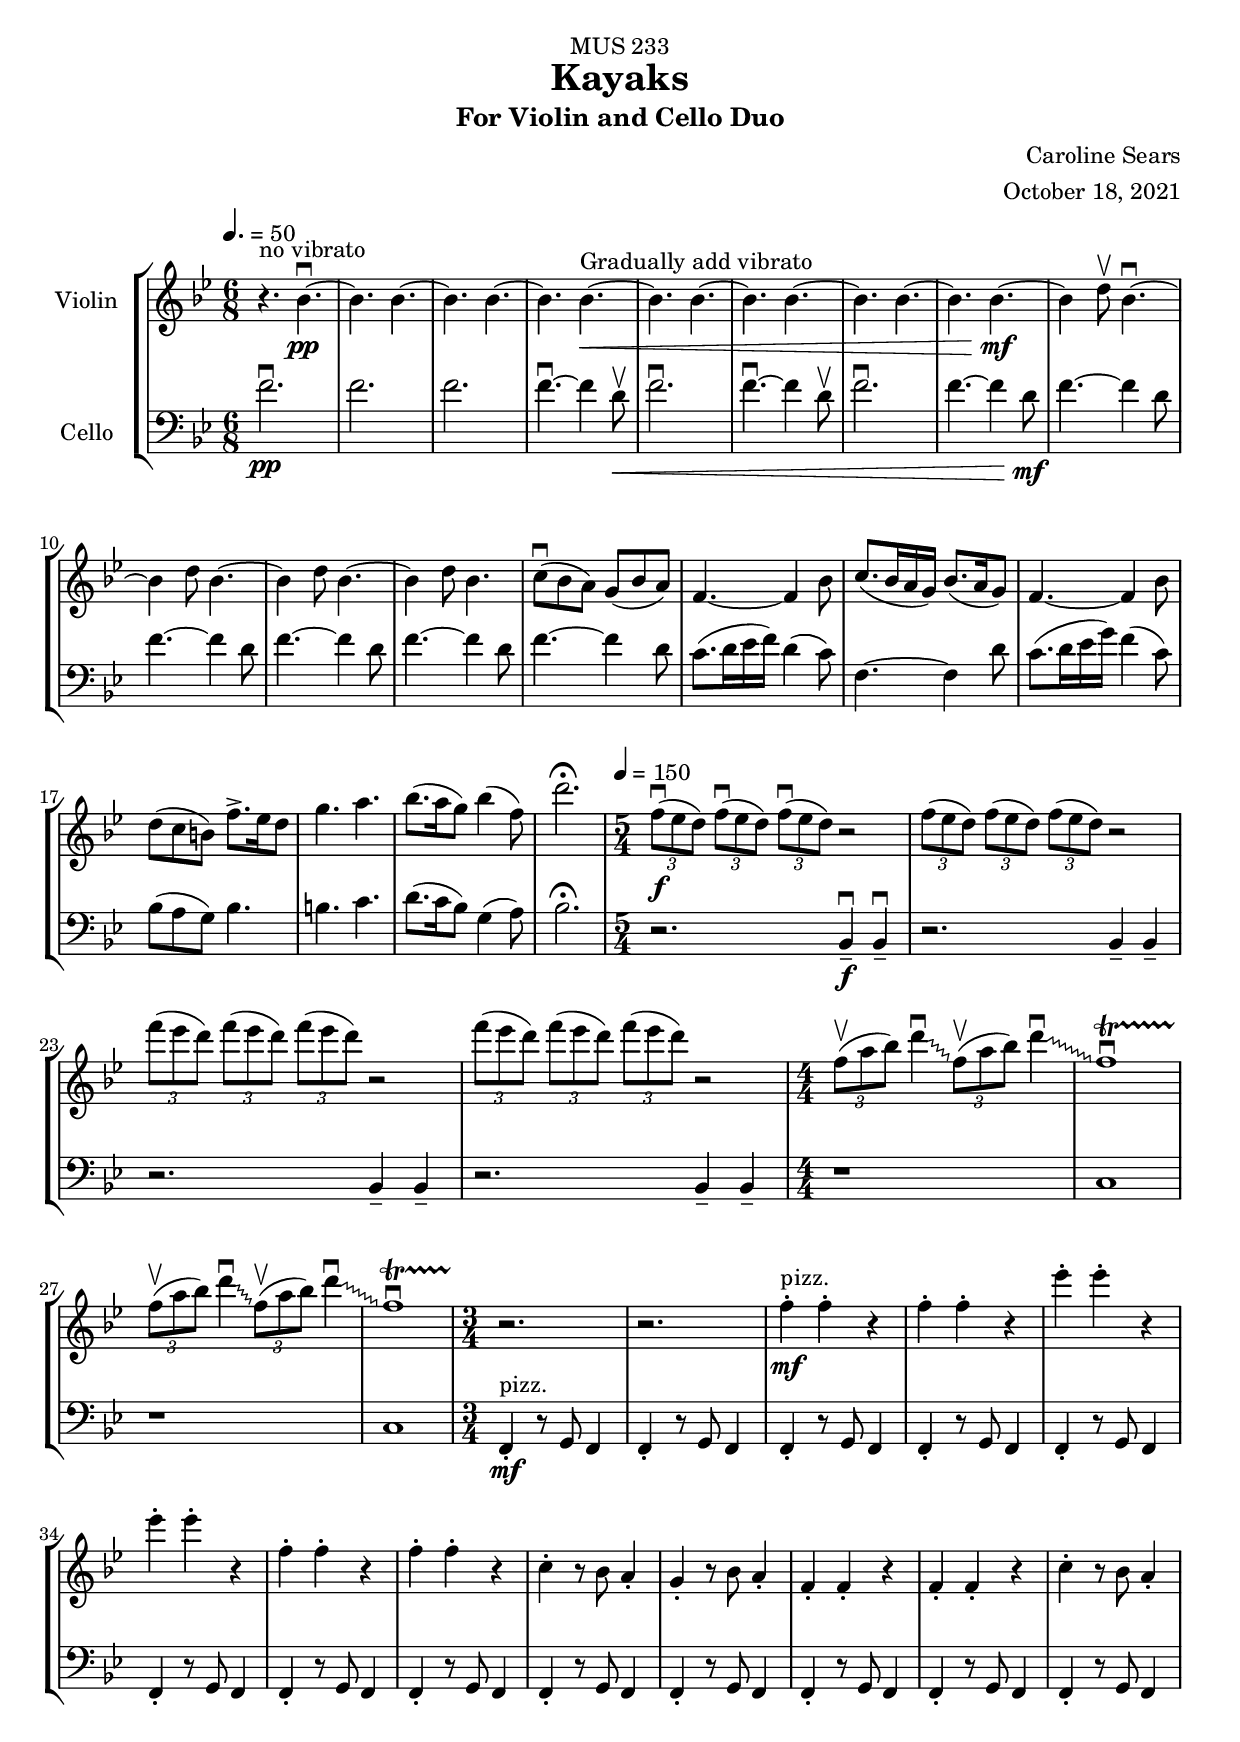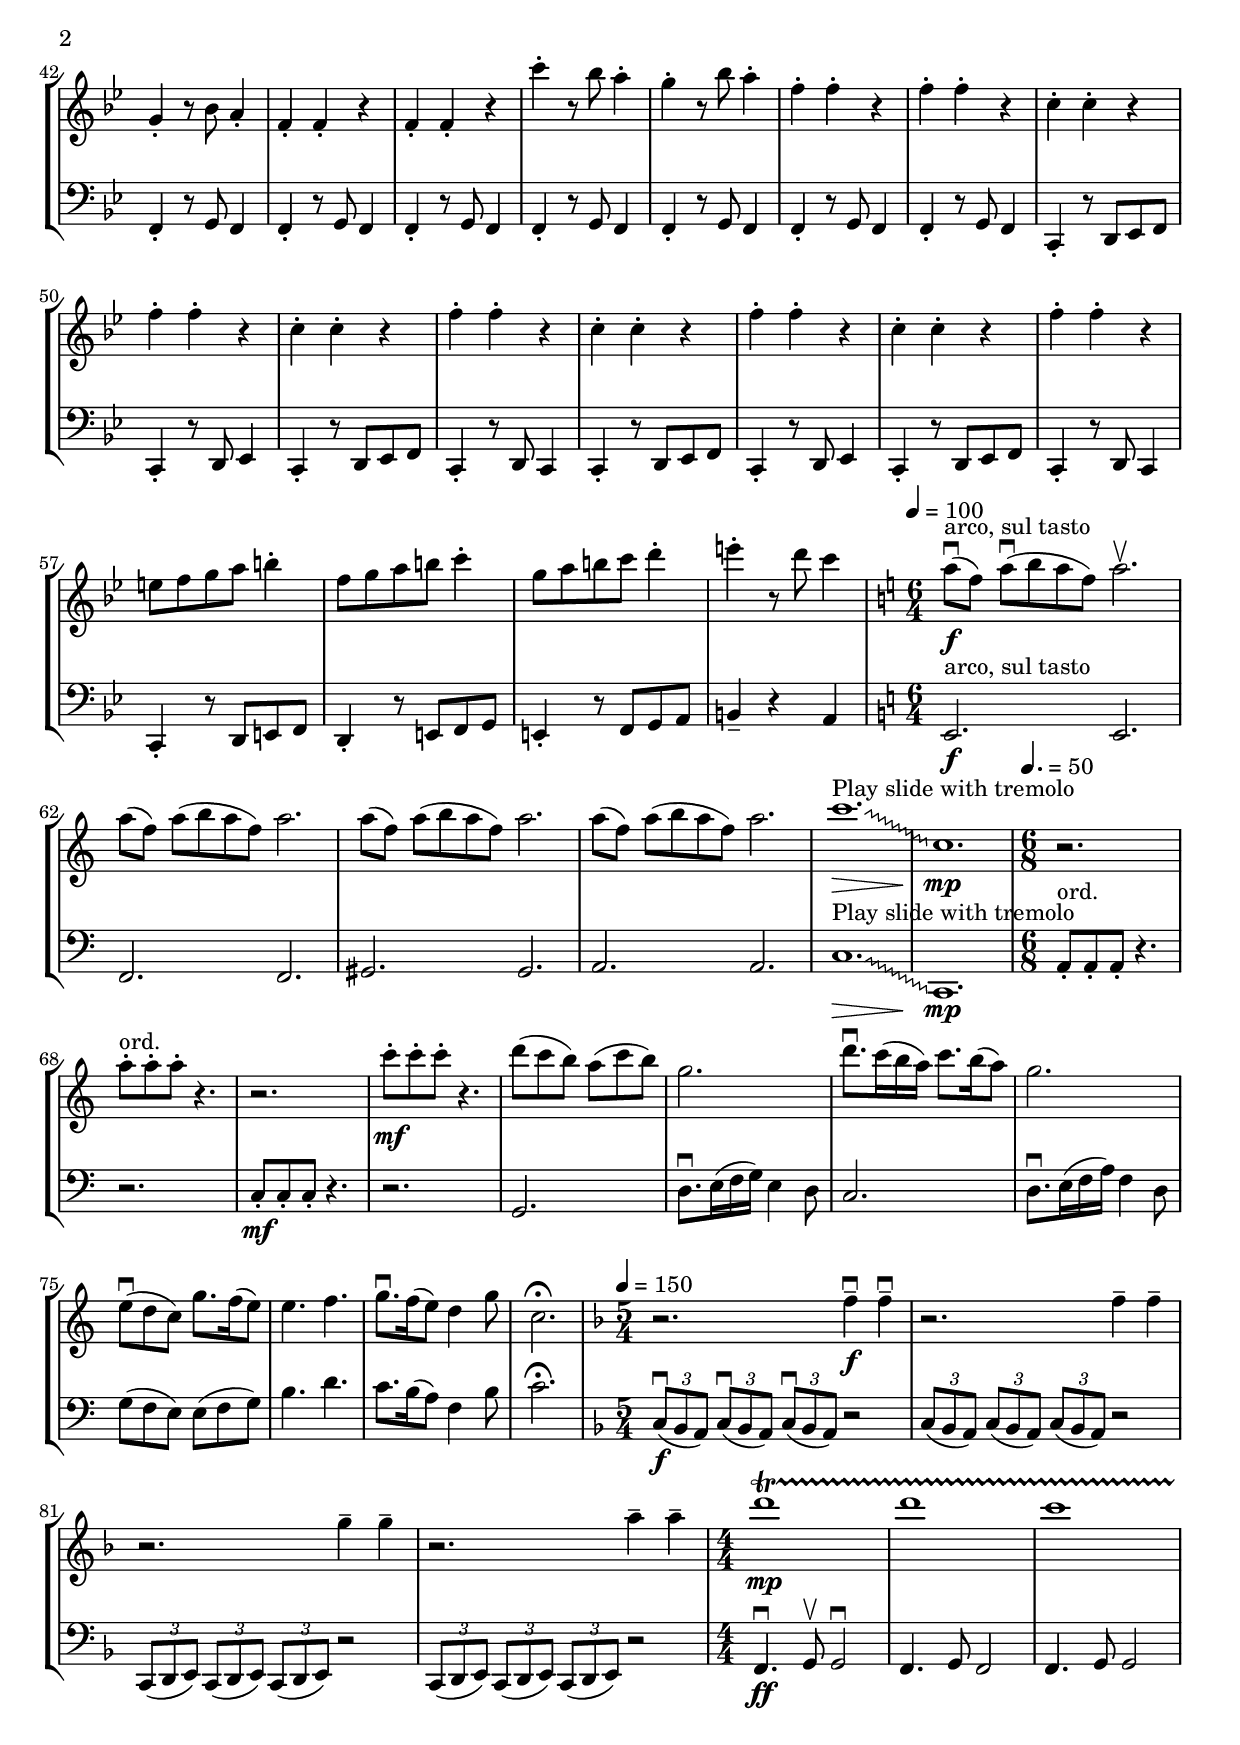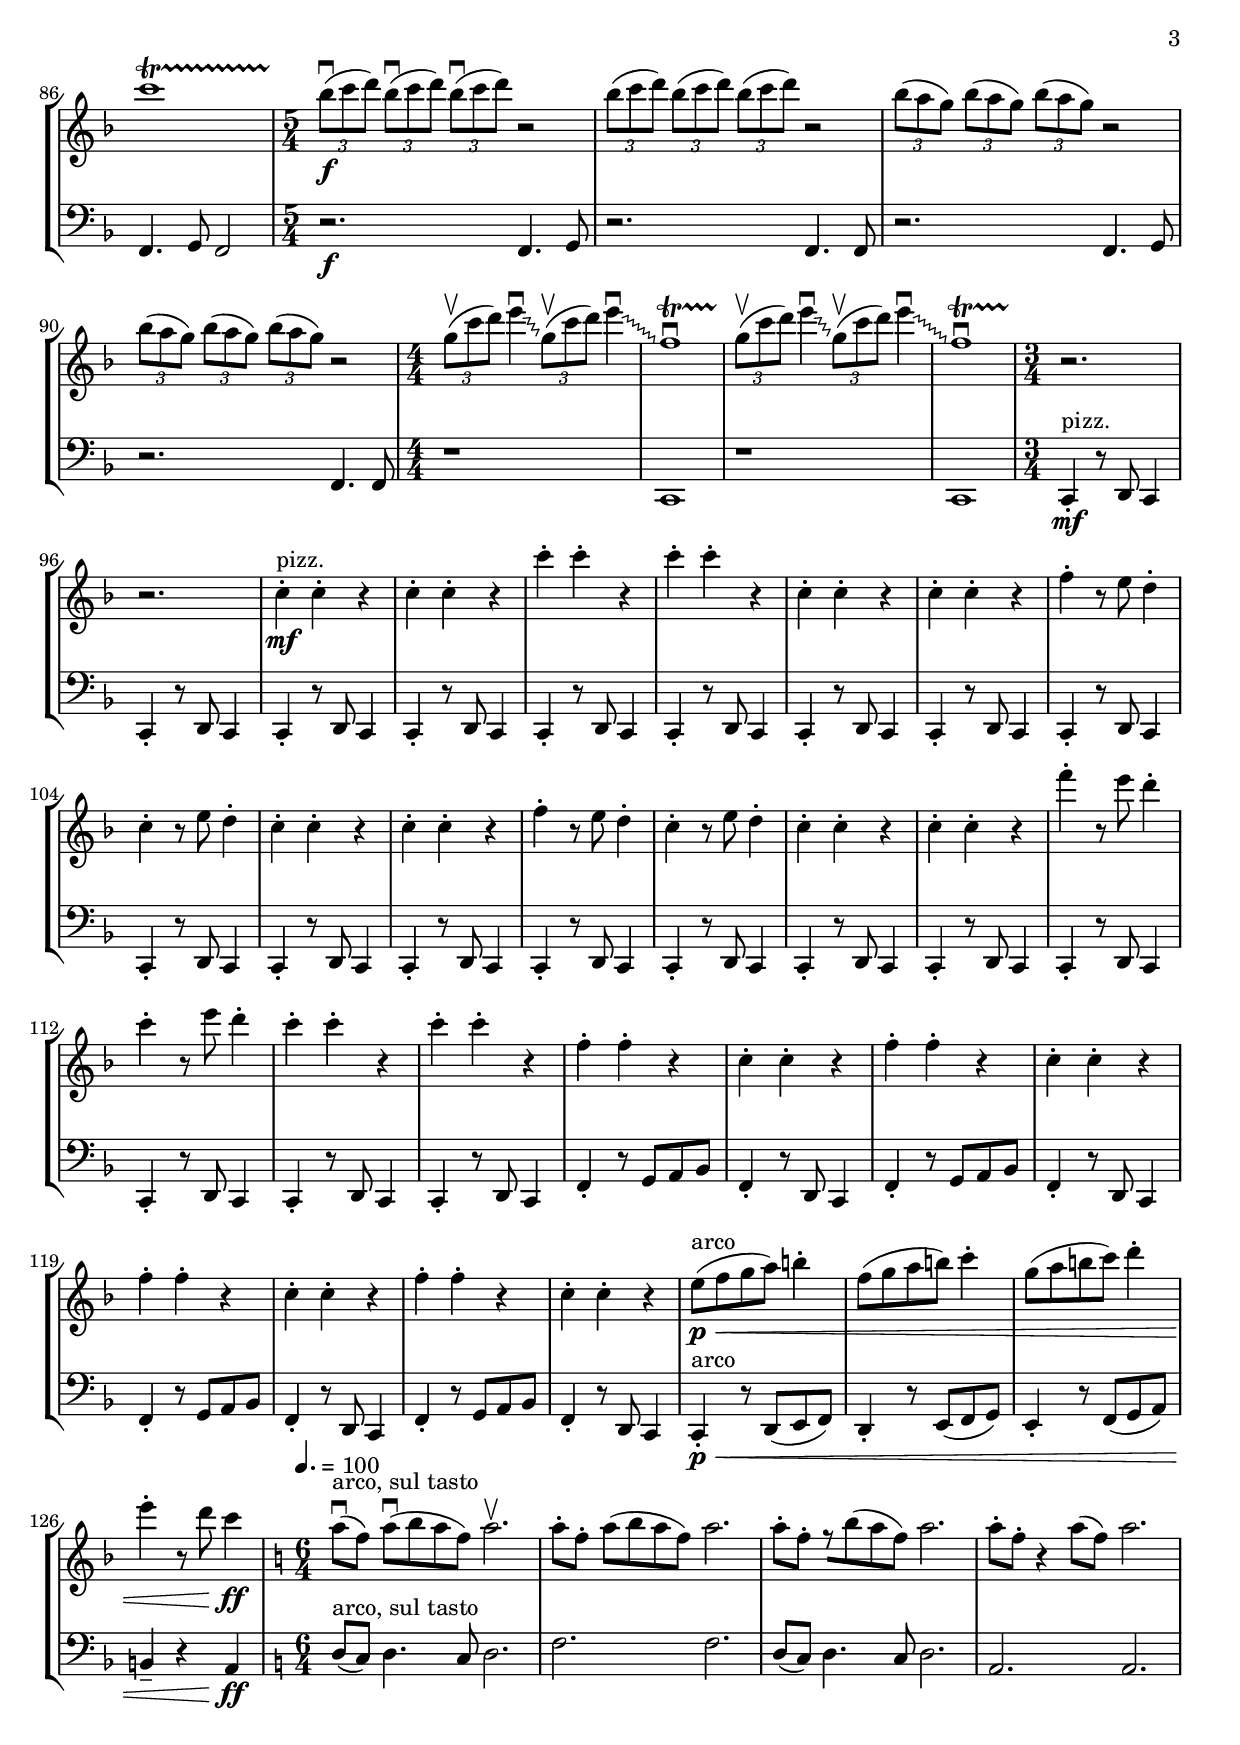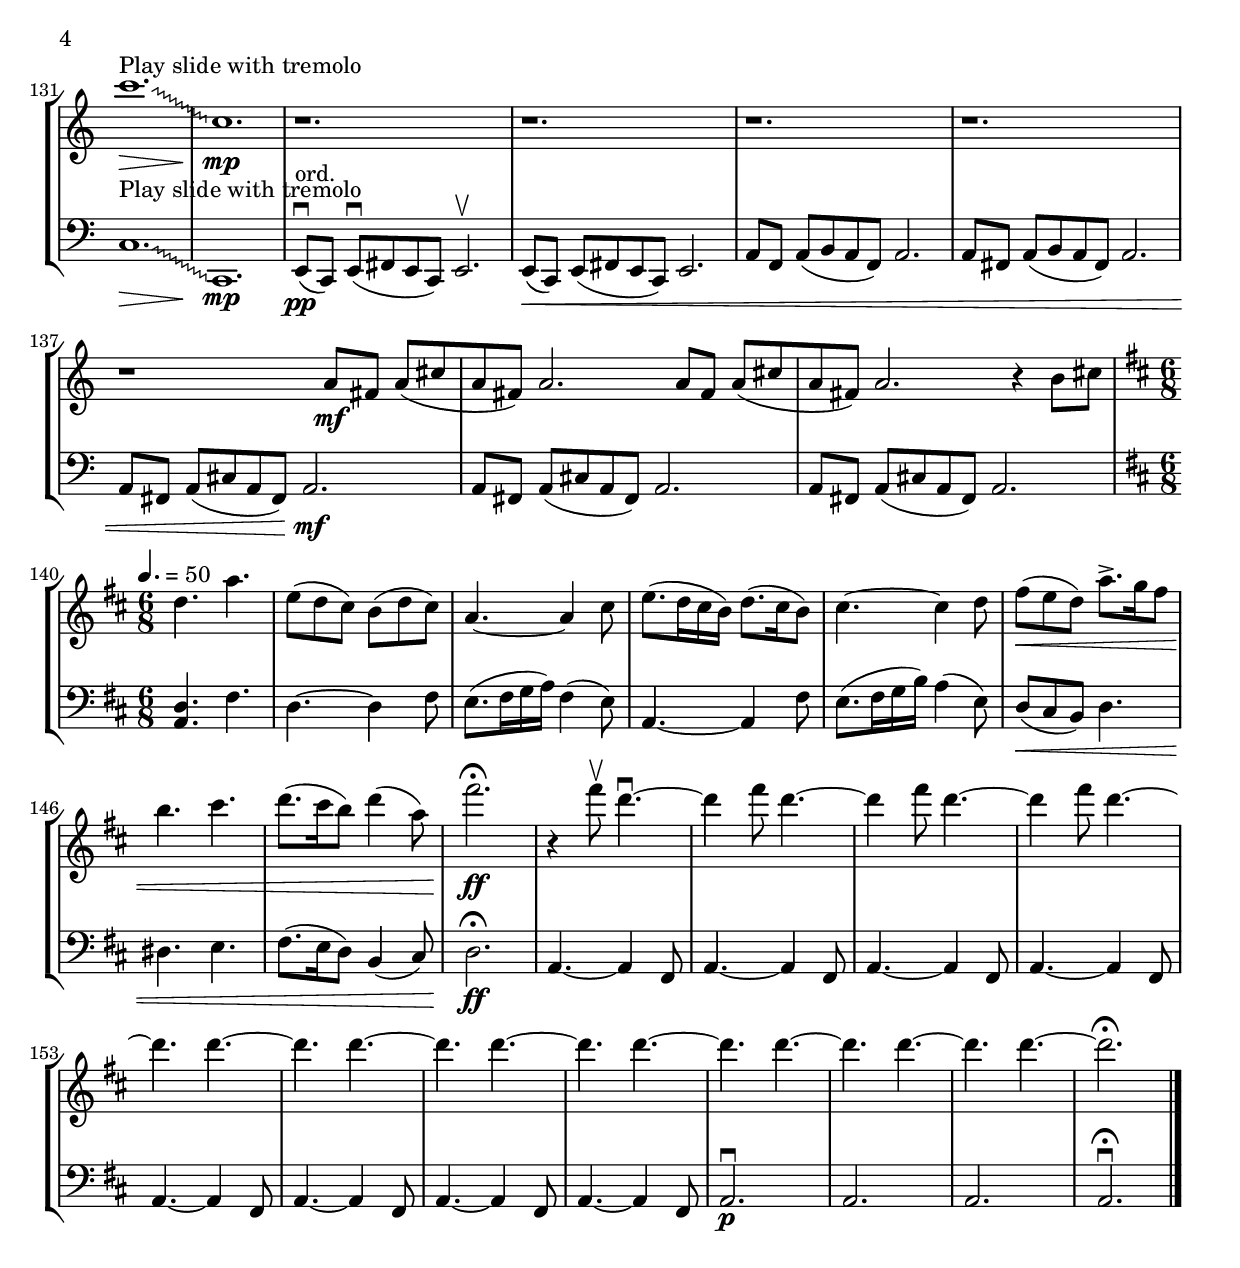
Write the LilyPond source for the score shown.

\header {
    title = "Kayaks"
    subtitle = "For Violin and Cello Duo"
    dedication = "MUS 233"
    composer = "Caroline Sears"
    arranger = "October 18, 2021"

      % The following fields are centered at the bottom
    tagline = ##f


} %make this composition feel like a journey
\score {
% violin code
  \new StaffGroup <<
    \new Staff \with { instrumentName = "Violin" }
      \relative c'' {
      %A section
      \time 6/8
      \key bes \major
      \tempo 4. = 50 
      %bars1-8
       r4.^\markup "no vibrato" bes4.\downbow~\pp| bes4. bes4.~| bes4. bes~| bes bes~\<^\markup "Gradually add vibrato"|
       bes4. bes4.~| bes4. bes~| bes4. bes4.~| bes bes~\!\mf |
       %bars 9-16
       bes4 d8\upbow bes4.\downbow~|bes4 d8 bes4.~|bes4 d8 bes4.~ |bes4 d8 bes4.|
       c8\downbow (bes a) g (bes a) | f4.~f4 bes8| c8. (bes16 a g) bes8. (a16 g8) | f4.~f4 bes8|
       %bars 17-20
       d8 (c b) f'8.\accent ees16 d8 | g4. a4. | bes8. (a16 g8) bes4 (f8) | d'2.\fermata
      %%%%%%%%%%%%%%%%%%%%%%%%%%%%%
      %B Section
      \tempo 4 = 150
      \time 5/4
      %bars 21-24
      \tuplet 3/2 {f,8\downbow\f (ees d)} \tuplet 3/2 {f\downbow (ees d)}  \tuplet 3/2 {f\downbow (ees d)} r2 |
      \tuplet 3/2 {f8 (ees d)} \tuplet 3/2 {f (ees d)}  \tuplet 3/2 {f (ees d)} r2 |
      \tuplet 3/2 {f'8 (ees d)} \tuplet 3/2 {f (ees d)}  \tuplet 3/2 {f (ees d)} r2 |
      \tuplet 3/2 {f8 (ees d)} \tuplet 3/2 {f (ees d)}  \tuplet 3/2 {f (ees d)} r2 |
      % bars 25-28
      \numericTimeSignature \time 4/4
      \override Glissando.style = #'zigzag
      \tuplet 3/2 {f,8\upbow (a bes)} d4\downbow\glissando \tuplet 3/2 {f,8\upbow (a bes)} d4\downbow\glissando 
      f,1\downbow\startTrillSpan|
      \tuplet 3/2 {f8\stopTrillSpan\upbow (a bes)} d4\downbow\glissando \tuplet 3/2 {f,8\upbow (a bes)} d4\downbow\glissando 
      f,1\downbow\startTrillSpan|
      %%%%%%%%%%%%%%%%%%%%%%%%%%%%%%%%
        % C Section
      %bars 29-32
      \time 3/4
      r2.\stopTrillSpan | r | f4^"pizz."\staccato\mf f\staccato r |f4\staccato f\staccato r |
      %bars 33-36
      ees'\staccato ees\staccato r| ees\staccato ees\staccato r| f,4\staccato f\staccato r |f4\staccato f\staccato r |
      %bars 37-40
      c\staccato r8 bes a4\staccato | g\staccato r8 bes a4\staccato |f4\staccato f\staccato r |f4\staccato f\staccato r |
      %bars 41-44
      c'\staccato r8 bes a4\staccato | g\staccato r8 bes a4\staccato |f4\staccato f\staccato r |f4\staccato f\staccato r |
      %bars 45-48
      c''\staccato r8 bes a4\staccato | g\staccato r8 bes a4\staccato |f4\staccato f\staccato r |f4\staccato f\staccato r |
      %bars 49-52
      c4\staccato c\staccato r |f4\staccato f\staccato r |c4\staccato c\staccato r |f4\staccato f\staccato r |
      %bars 49-52
      c4\staccato c\staccato r |f4\staccato f\staccato r |c4\staccato c\staccato r |f4\staccato f\staccato r |
      %bars 57-60
      e8 f g a b4\staccato |f8 g a b c4\staccato |g8 a b c d4\staccato | e4\staccato r8 d c4 |
      %%%%%%%%%%%%%%%%%%%%%%%%%%%%%%%%%
      %D Section
      \time 6/4
      \key a \minor
      \tempo 4 = 100
      %bars 61- 64
      a8^"arco, sul tasto"\downbow\f [(f)] a\downbow [(b a f)] a2.\upbow |a8 [(f)] a [(b a f)] a2. | 
      a8 [(f)] a [(b a f)] a2. |a8 [(f)] a [(b a f)] a2. |
      %bars 65-68
       c1.\glissando^\markup "Play slide with tremolo"\> | c,\!\mp |
       \time 6/8
       \tempo 4. = 50
        r2.| a'8\staccato^\markup "ord." a\staccato a\staccato r4. |
        r2. |c8\staccato\mf c\staccato c\staccato r4. |
      %bars 69-72
      d8 (c b) a (c b)| g2.| d'8.\downbow c16 (b a) c8. b16 (a8)| g2. | e8\downbow (d c) g'8. f16 (e8)| e4. f |g8.\downbow f16 (e8) d4 g8 |c,2.\fermata |
     %%%%%%%%%%%%%%%%%%%%%%%%%%%%%%%%%%%%%
      %B' Section 
      %bars 73-76
       \key f \major
       \time 5/4
       \tempo 4 =150
      r2. f4\tenuto\downbow\f f4\downbow\tenuto |r2. f4\tenuto f4\tenuto |
      r2. g4\tenuto g4\tenuto |r2. a4\tenuto a4\tenuto |
      %bars 77-80
      \time 4/4
      d1\startTrillSpan\mp | d1 | c1 | c1 |
      %bars 81-84
      \time 5/4
      \tuplet 3/2 {bes8\stopTrillSpan\downbow\f(c d)} \tuplet 3/2 {bes\downbow (c d)}  \tuplet 3/2 {bes\downbow (c d)} r2 |
      \tuplet 3/2 {bes8(c d)} \tuplet 3/2 {bes (c d)}  \tuplet 3/2 {bes (c d)} r2 |
      \tuplet 3/2 {bes8(a g)} \tuplet 3/2 {bes (a g)}  \tuplet 3/2 {bes (a g)} r2 |
      \tuplet 3/2 {bes8(a g)} \tuplet 3/2 {bes (a g)}  \tuplet 3/2 {bes (a g)} r2 |
      %bars 85-88
      \time 4/4
      \tuplet 3/2 {g8\upbow (c d)} e4\downbow\glissando \tuplet 3/2 {g,8\upbow (c d)} e4\downbow\glissando 
      f,1\downbow\startTrillSpan|
      \tuplet 3/2 {g8\stopTrillSpan\upbow (c d)} e4\downbow\glissando \tuplet 3/2 {g,8\upbow (c d)} e4\downbow\glissando 
      f,1\downbow\startTrillSpan|
      %%%%%%%%%%%%%%%%%%%%%%%%
      %C' Section
      \time 3/4
      %Bars 89-92
      r2.\stopTrillSpan | r | c4^"pizz."\staccato\mf c\staccato r |c4\staccato c\staccato r |
      %bars 93-96
      c'\staccato c\staccato r| c\staccato c\staccato r| c,4\staccato c\staccato r |c4\staccato c\staccato r |
      %bars 97-100
      f\staccato r8 e d4\staccato | c\staccato r8 e d4\staccato |c4\staccato c\staccato r |c4\staccato c\staccato r |
      %bars 101-104
      f\staccato r8 e d4\staccato | c\staccato r8 e d4\staccato |c4\staccato c\staccato r |c4\staccato c\staccato r |
      %bars 105-108
      f'\staccato r8 e d4\staccato | c\staccato r8 e d4\staccato |c4\staccato c\staccato r |c4\staccato c\staccato r |
      %bars 109-112
      f,4\staccato f\staccato r |c4\staccato c\staccato r |f4\staccato f\staccato r |c4\staccato c\staccato r |
      %bars 113-116
      f4\staccato f\staccato r |c4\staccato c\staccato r |f4\staccato f\staccato r |c4\staccato c\staccato r |
      %bars 117-120
      e8^"arco"\p\< (f g a) b4\staccato |f8 (g a b) c4\staccato |g8 (a b c) d4\staccato | e4\staccato r8 d c4\!\ff |
      %%%%%%%%%%%%%%%%%%%%%%%%%%
      %D' Section (climax)
      \time 6/4
      \key a \minor
      \tempo 4. = 100
      %bars 121-124
      a8^"arco, sul tasto"\downbow [(f)] a\downbow [(b a f)] a2.\upbow |
      a8\staccato [f\staccato] a [(b a f)] a2. | 
      a8\staccato [f\staccato] r [b (a f)] a2. |
      a8\staccato [f\staccato] r4  a8 (f) a2. |
      %bars 125-128
       c1.\glissando^\markup "Play slide with tremolo"\> | c,\!\mp | 
      %bars 129-132
      r1. |r |r |r |
      %bars 132-135
      r1 a8\mf [fis] a [(cis |
      a fis)] a2. a8 [fis] a [(cis |
       a fis)] a2. r4 b8 cis |
       \key d \major
       \time 6/8
       \tempo 4. = 50
       d4. a' |
       %bars 136-139
       e8 (d cis) b (d cis) |a4.~a4 cis8 | e8. (d16 cis b) d8. (cis16 b8) | cis4.~cis4 d8 |
       %bars 140-143
       fis8\< (e d) a'8.\accent g16 fis8 | b4. cis4. | d8. (cis16 b8) d4 (a8) | fis'2.\!\ff\fermata
      %%%%%%%%%%%%%%%%%
      %Outro
      %bars 144-147
      r4 fis8\upbow d4.\downbow~|d4 fis8 d4.~ |d4 fis8 d4.~ |d4 fis8 d4.~ |
      %bars 148-151
      d4. d4.~| d4. d~|d4. d4.~| d4. d~|
      %bars 152-155
      d4. d4.~| d4. d~|d4. d4.~|d2.\fermata \bar "|."
      }
    


%cello code
    \new Staff \with { instrumentName = "Cello" }
      \relative c' { 
      \clef "bass"
      %A section
      \time 6/8
      \key bes \major
      \tempo 4. = 50
      %bars 1-8
      f2.\downbow\pp |f |f |f4.\downbow~f4 d8\upbow\< |
      f2.\downbow|f4.\downbow~f4 d8\upbow |f2.\downbow|f4.~f4 d8\!\mf |
      %bars 9-16
      f4.~f4 d8 |f4.~f4 d8 |f4.~f4 d8 |f4.~f4 d8 |
      f4.~f4 d8 | c8. (d16 ees16 f) d4 (c8) |f,4.~f4 d'8 |c8. (d16 ees16 g) f4 (c8) |
      %bars 17-20
      bes8 (a g) bes4. | b4. c4. | d8. (c16 bes8) g4 (a8) |bes2.\fermata|
      %%%%%%%%%%%%%%%%%%%%%%%%%%%%%%%%%%
      %B section
      \tempo 4 = 150
      \time 5/4
      %bars 21-24
      r2. bes,4\tenuto\downbow\f bes4\downbow\tenuto |r2. bes4\tenuto bes4\tenuto |
      r2. bes4\tenuto bes4\tenuto |r2. bes4\tenuto bes4\tenuto |
      %bars 25-28
      \numericTimeSignature \time 4/4
      r1|c1|r1|c1
      %%%%%%%%%%%%%%%%%%%%%%%%%%%%%%%%%%%
      %C Section
      \time 3/4
      %bars 29-32
      f,4\staccato^"pizz."\mf r8 g f4 |f4\staccato r8 g f4 |f4\staccato r8 g f4 |f4\staccato r8 g f4 |
      %bars 33-36
      f4\staccato r8 g f4 |f4\staccato r8 g f4 |f4\staccato r8 g f4 |f4\staccato r8 g f4 |
      %bars 37-40
      f4\staccato r8 g f4 |f4\staccato r8 g f4 |f4\staccato r8 g f4 |f4\staccato r8 g f4 |
      %bars 41-44
      f4\staccato r8 g f4 |f4\staccato r8 g f4 |f4\staccato r8 g f4 |f4\staccato r8 g f4 |
      %bars 45-48
      f4\staccato r8 g f4 |f4\staccato r8 g f4 |f4\staccato r8 g f4 |f4\staccato r8 g f4 |
      %bars 49-52
      c4\staccato r8 d8 ees f|c4\staccato r8 d ees4 | c4\staccato r8 d8 ees f|c4\staccato r8 d c4 |
      %bars 53-56
      c4\staccato r8 d8 ees f|c4\staccato r8 d ees4 | c4\staccato r8 d8 ees f|c4\staccato r8 d c4 |   
      %bars 57-60
       c4\staccato r8 d8 e f| d4\staccato r8 e f g|  e4\staccato r8 f8 g a | b4\tenuto r4 a |
      %%%%%%%%%%%%%%%%%%%%%%%%%%%%%%%%%%
      %D Section (tense)
      \time 6/4
      \key a \minor
      \tempo 4 = 100
      %bars 61-64
      e2.^"arco, sul tasto"\f e2. | f2. f2. | gis2. gis2. | a a |
      %bars 65-68
      \override Glissando.style = #'zigzag
      c1.\glissando^\markup "Play slide with tremolo"\> | c,\!\mp |
      \time 6/8
      \tempo 4. = 50
       a'8\staccato^\markup "ord." a8\staccato a8\staccato r4.| r2. |
       c8\staccato\mf c8\staccato c8\staccato r4.| r2. |
       %bars 69-72
       g2. | d'8.\downbow e16 (f g) e4 d8 | c2. | d8.\downbow e16 (f a) f4 d8 | g8 (f e) e (f g)| b4. d | c8. b16 (a8) f4 b8 |c2.\fermata |
       %%%%%%%%%%%%%%%%%%%%
       %B' Section 
       %bars 73-76
       \key f \major
       \time 5/4
       \tempo 4 =150
       \tuplet 3/2 {c,8\downbow\f (bes a)} \tuplet 3/2 {c\downbow (bes a)}  \tuplet 3/2 {c\downbow (bes a)} r2 |
       \tuplet 3/2 {c8(bes a)} \tuplet 3/2 {c (bes a)}  \tuplet 3/2 {c (bes a)} r2 |
       \tuplet 3/2 {c,8 (d e)} \tuplet 3/2 {c (d e)}  \tuplet 3/2 {c (d e)} r2 |
       \tuplet 3/2 {c8 (d e)} \tuplet 3/2 {c (d e)}  \tuplet 3/2 {c(d e)} r2 |
      %bars 77-80
      \time 4/4
       f4.\downbow\ff g8\upbow g2\downbow | f4. g8 f2 | f4. g8 g2 | f4. g8 f2 |
       %bars 81-84
      \time 5/4
      r2.\f f4. g8 | r2. f4. f8 |r2. f4. g8 |r2. f4. f8 |
      %bars 85-88
      \time 4/4
      r1|c1|r1|c1
      %%%%%%%%%%%%%%%%%%%%%%%%
      %C' Section
      \time 3/4
      %Bars 89-92
      c4\staccato^"pizz."\mf r8 d c4 |c4\staccato r8 d c4 |c4\staccato r8 d c4 |c4\staccato r8 d c4 |
      %bars 93-96
      c4\staccato r8 d c4 |c4\staccato r8 d c4 |c4\staccato r8 d c4 |c4\staccato r8 d c4 |
      %bars 97-100
      c4\staccato r8 d c4 |c4\staccato r8 d c4 |c4\staccato r8 d c4 |c4\staccato r8 d c4 |
      %bars 101-104
      c4\staccato r8 d c4 |c4\staccato r8 d c4 |c4\staccato r8 d c4 |c4\staccato r8 d c4 |
      %bars 105-108
      c4\staccato r8 d c4 |c4\staccato r8 d c4 |c4\staccato r8 d c4 |c4\staccato r8 d c4 |
      %bars 109-112
      f4\staccato r8 g8 a bes|f4\staccato r8 d c4 | f4\staccato r8 g8 a bes|f4\staccato r8 d c4 |
      %bars 113-116
      f4\staccato r8 g8 a bes|f4\staccato r8 d c4 | f4\staccato r8 g8 a bes|f4\staccato r8 d c4 |  
      %bars 117-120
       c4\staccato^"arco"\p\< r8 d8 (e f)| d4\staccato r8 e (f g)|  e4\staccato r8 f8 (g a) | b4\tenuto r4 a\!\ff
       %%%%%%%%%%%%%%%%%%%%%%%%
      %D' Section (climax)
      \time 6/4
      \key a \minor
      \tempo 4. = 100
      %bars 121-124
      d8^"arco, sul tasto" (c) d4. c8 d2. | f2. f2. |d8(c) d4. c8 d2. | a a |
      %bars 125-128
      c1.\glissando^\markup "Play slide with tremolo"\> | c,\!\mp | 
      %bars 129-131
      e8^"ord."\downbow\pp [(c)] e\downbow [(fis e c)] e2.\upbow |
      e8\< [(c)] e[(fis e c)] e2. |
      a8 [f] a [(b a f)] a2. | 
      a8 [fis] a [(b a fis)] a2. | 
      %bars 132-135
      a8 [fis] a [(cis a fis)] a2.\!\mf | 
      a8 [fis] a [(cis a fis)] a2. | 
      a8 [fis] a [(cis a fis)] a2. | 
      \key d \major
      \time 6/8
      \tempo 4. = 50
      <d a>4. fis |
      %bars 136-139
      d4.~d4 fis8 | e8. (fis16 g16 a) fis4 (e8) |a,4.~a4 fis'8 |e8. (fis16 g16 b) a4 (e8) |
      %bars 140-143
      d8\< (cis b) d4. | dis4. e4. | fis8. (e16 d8) b4 (cis8) |d2.\!\ff\fermata|
      %%%%%%%%%%%%%%%%%
      %Outro
      %bars 144-147
      a4.~a4 fis8 | a4.~a4 fis8 |a4.~a4 fis8 |a4.~a4 fis8 |
      %bars 148-151
      |a4.~a4 fis8| a4.~a4 fis8| a4.~a4 fis8| a4.~a4 fis8 |
      %bars 152-155
      a2.\downbow\p |a |a |a\downbow\fermata \bar "|."
      }
  >>
  \layout { }
  \midi { }
}
